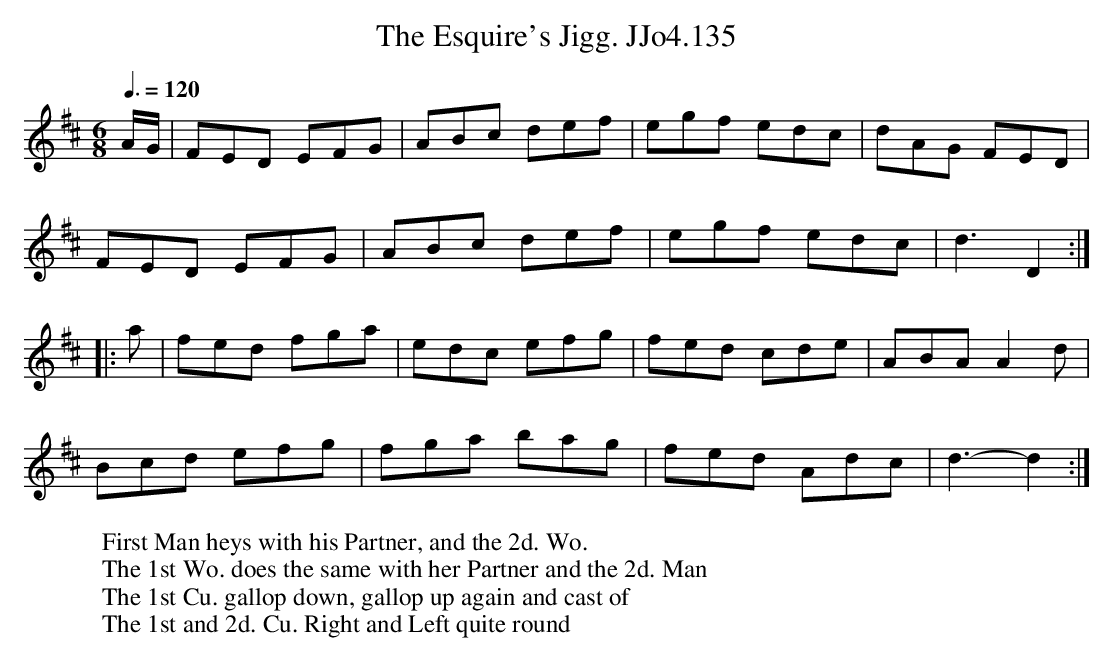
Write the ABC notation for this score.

X:1
T:Esquire's Jigg. JJo4.135, The
M:6/8
Q:3/8=120
L:1/8
K:D
A/G/ | FED EFG | ABc def | egf edc | dAG FED |
FED EFG | ABc def | egf edc | d3 D2 :|
|: a |fed fga | edc efg | fed cde | ABA A2d |
Bcd efg | fga bag | fed Adc | d3-d2 :|
W:First Man heys with his Partner, and the 2d. Wo.
W:The 1st Wo. does the same with her Partner and the 2d. Man
W:The 1st Cu. gallop down, gallop up again and cast of
W:The 1st and 2d. Cu. Right and Left quite round
